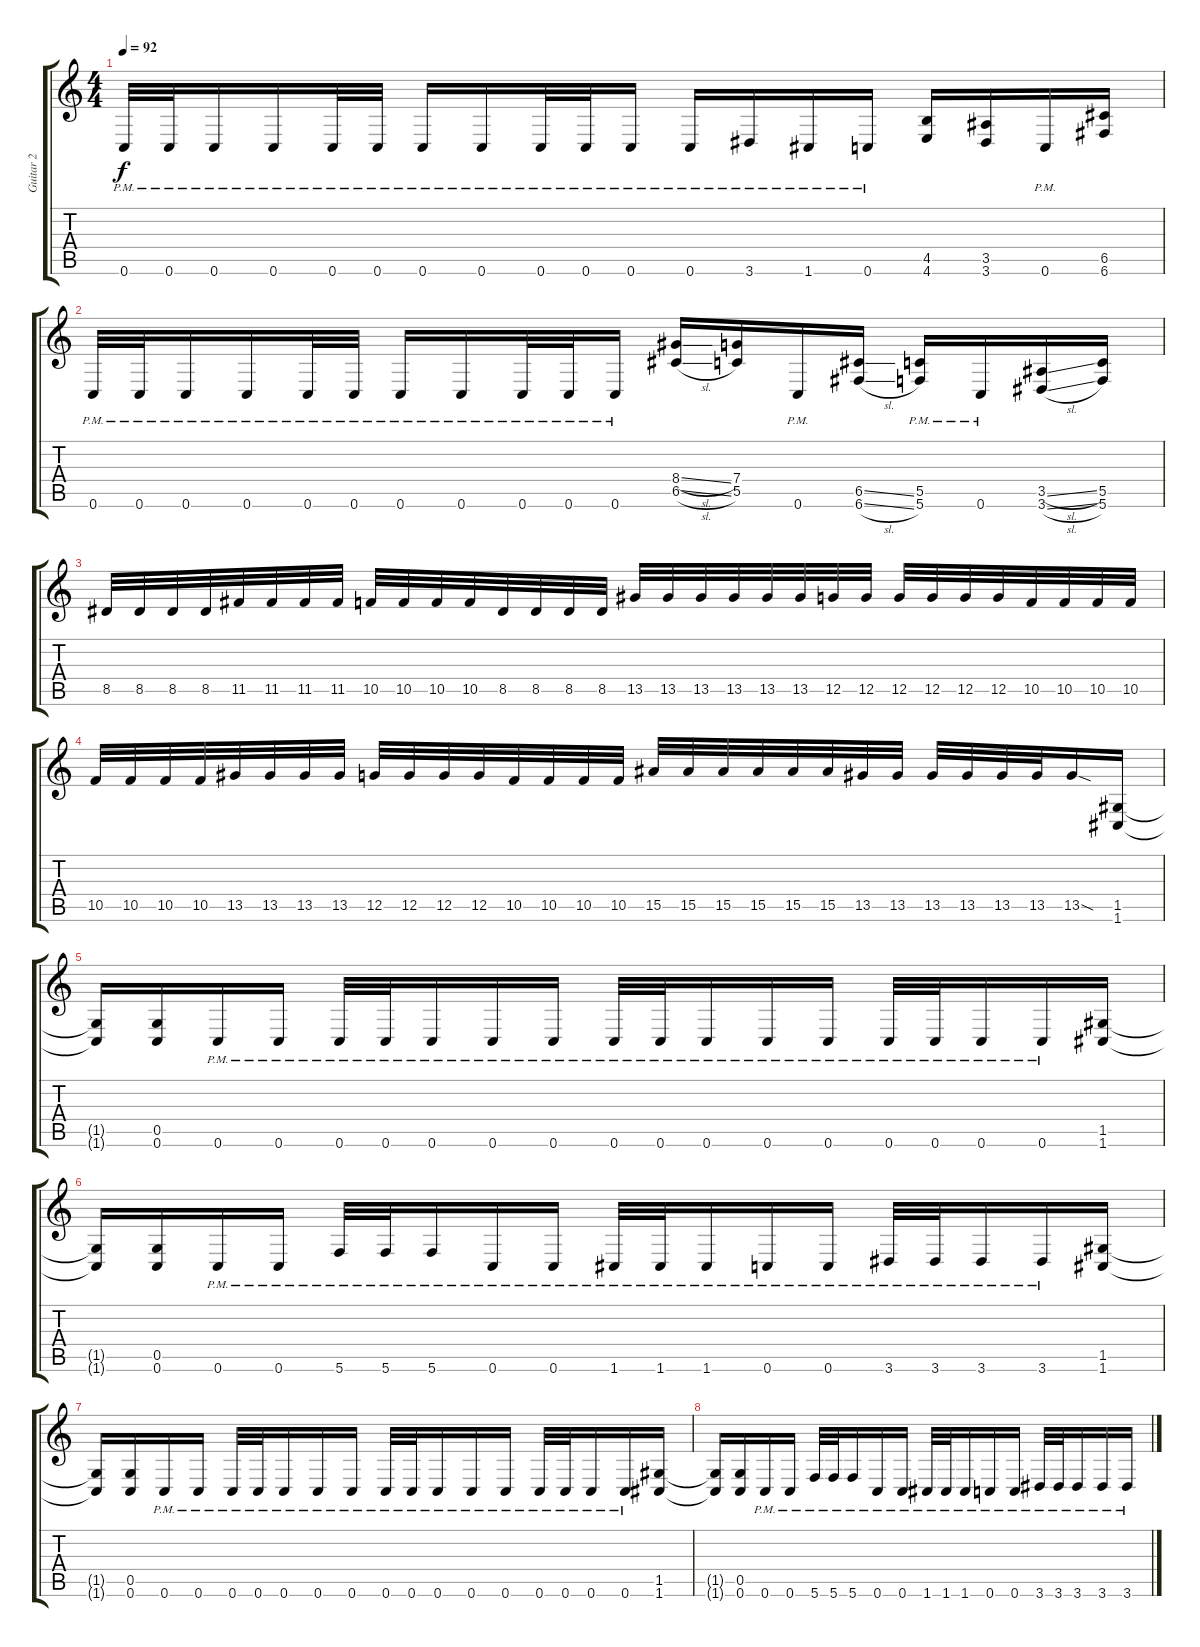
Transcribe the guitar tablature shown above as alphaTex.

\track ("Guitar 2" "Guitar 2") {instrument distortionguitar}
\staff {score tabs}
\tuning (D4 A3 F3 C3 G2 C2) {hide}
\ts (4 4)
\tempo 92
\clef g2
\ks c
0.6{pm}.32{dy f} 0.6{pm}.32 0.6{pm}.16 0.6{pm}.16 0.6{pm}.32 0.6{pm}.32 0.6{pm}.16 0.6{pm}.16 0.6{pm}.32 0.6{pm}.32 0.6{pm}.16 0.6{pm}.16 3.6{pm}.16 1.6{pm}.16 0.6{pm}.16 (4.5 4.6).16 (3.5 3.6).16 0.6{pm}.16 (6.5 6.6).16 |
0.6{pm}.32 0.6{pm}.32 0.6{pm}.16 0.6{pm}.16 0.6{pm}.32 0.6{pm}.32 0.6{pm}.16 0.6{pm}.16 0.6{pm}.32 0.6{pm}.32 0.6{pm}.16 (8.4{sl} 6.5{sl}).16 (7.4 5.5).16 0.6{pm}.16 (6.5{ss} 6.6{sl}).16 (5.5 5.6{pm}).16 0.6{pm}.16 (3.5{sl} 3.6{sl}).16 (5.5 5.6).16 |
8.5.32 8.5.32 8.5.32 8.5.32 11.5.32 11.5.32 11.5.32 11.5.32 10.5.32 10.5.32 10.5.32 10.5.32 8.5.32 8.5.32 8.5.32 8.5.32 13.5.32 13.5.32 13.5.32 13.5.32 13.5.32 13.5.32 12.5.32 12.5.32 12.5.32 12.5.32 12.5.32 12.5.32 10.5.32 10.5.32 10.5.32 10.5.32 |
10.5.32 10.5.32 10.5.32 10.5.32 13.5.32 13.5.32 13.5.32 13.5.32 12.5.32 12.5.32 12.5.32 12.5.32 10.5.32 10.5.32 10.5.32 10.5.32 15.5.32 15.5.32 15.5.32 15.5.32 15.5.32 15.5.32 13.5.32 13.5.32 13.5.32 13.5.32 13.5.32 13.5.32 13.5{sod}.16 (1.5 1.6).16 |
(1.5{t} 1.6{t}).16 (0.5 0.6).16 0.6{pm}.16 0.6{pm}.16 0.6{pm}.32 0.6{pm}.32 0.6{pm}.16 0.6{pm}.16 0.6{pm}.16 0.6{pm}.32 0.6{pm}.32 0.6{pm}.16 0.6{pm}.16 0.6{pm}.16 0.6{pm}.32 0.6{pm}.32 0.6{pm}.16 0.6{pm}.16 (1.5 1.6).16 |
(1.5{t} 1.6{t}).16 (0.5 0.6).16 0.6{pm}.16 0.6{pm}.16 5.6{pm}.32 5.6{pm}.32 5.6{pm}.16 0.6{pm}.16 0.6{pm}.16 1.6{pm}.32 1.6{pm}.32 1.6{pm}.16 0.6{pm}.16 0.6{pm}.16 3.6{pm}.32 3.6{pm}.32 3.6{pm}.16 3.6{pm}.16 (1.5 1.6).16 |
(1.5{t} 1.6{t}).16 (0.5 0.6).16 0.6{pm}.16 0.6{pm}.16 0.6{pm}.32 0.6{pm}.32 0.6{pm}.16 0.6{pm}.16 0.6{pm}.16 0.6{pm}.32 0.6{pm}.32 0.6{pm}.16 0.6{pm}.16 0.6{pm}.16 0.6{pm}.32 0.6{pm}.32 0.6{pm}.16 0.6{pm}.16 (1.5 1.6).16 |
(1.5{t} 1.6{t}).16 (0.5 0.6).16 0.6{pm}.16 0.6{pm}.16 5.6{pm}.32 5.6{pm}.32 5.6{pm}.16 0.6{pm}.16 0.6{pm}.16 1.6{pm}.32 1.6{pm}.32 1.6{pm}.16 0.6{pm}.16 0.6{pm}.16 3.6{pm}.32 3.6{pm}.32 3.6{pm}.16 3.6{pm}.16 3.6{pm}.16
